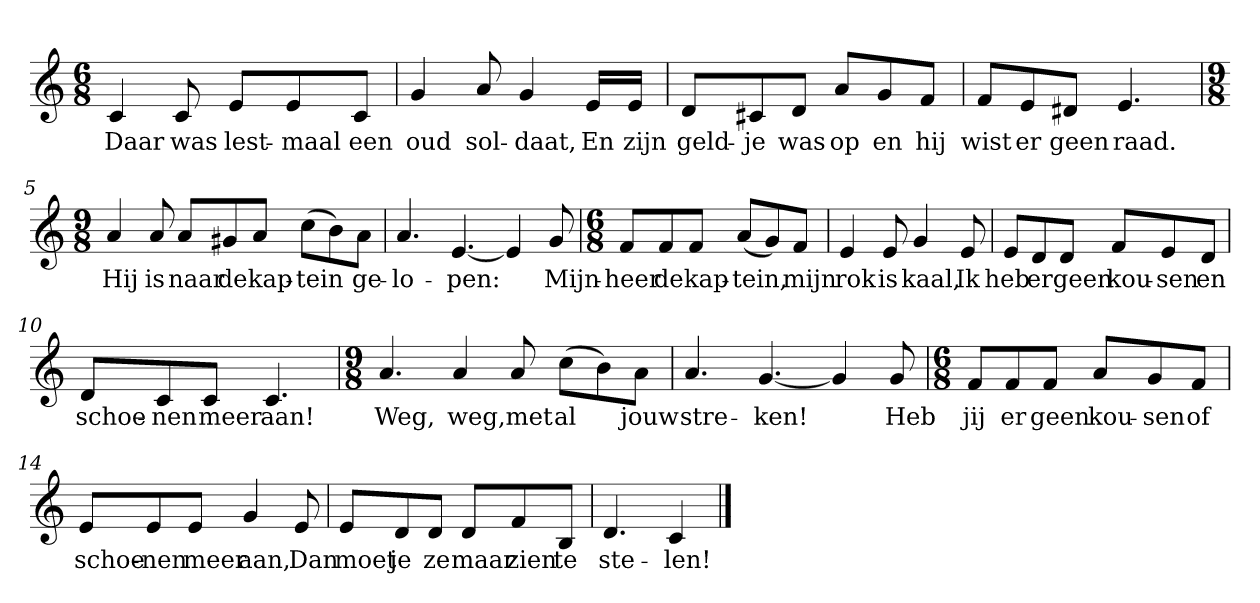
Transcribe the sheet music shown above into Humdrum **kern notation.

**kern	**text
*part1	*part1
*staff1	*staff1
*clefG2	*
*k[]	*
*C:	*
*M6/8	*
*MM120	*
=1	=1
4c	Daar
8c	was
8e/L	lest-
8e/	-maal
8c/J	een
=2	=2
4g	oud
8a	sol-
4g	-daat,
16e/LL	En
16e/JJ	zijn
=3	=3
8d/L	geld-
8c#X/	-je
8d/J	was
8a/L	op
8g/	en
8f/J	hij
=4	=4
8f/L	wist
8e/	er
8d#X/J	geen
4.e	raad.
=5	=5
*M9/8	*
4a	Hij
8a	is
8a/L	naar
8g#X/	de
8a/J	kap-
(8cc\L	-tein
8b\)	.
8a\J	ge-
=6	=6
4.a	-lo-
[4.e	-pen:
4e]	.
8g	Mijn-
=7	=7
*M6/8	*
8f/L	-heer
8f/	de
8f/J	kap-
(8a/L	-tein,
8g/)	.
8f/J	mijn
=8	=8
4e	rok
8e	is
4g	kaal,
8e	Ik
=9	=9
8e/L	heb
8d/	er
8d/J	geen
8f/L	kou-
8e/	-sen
8d/J	en
=10	=10
8d/L	schoe-
8c/	-nen
8c/J	meer
4.c	aan!
=11	=11
*M9/8	*
4.a	Weg,
4a	weg,
8a	met
(8cc\L	al
8b\)	.
8a\J	jouw
=12	=12
4.a	stre-
[4.g	-ken!
4g]	.
8g	Heb
=13	=13
*M6/8	*
8f/L	jij
8f/	er
8f/J	geen
8a/L	kou-
8g/	-sen
8f/J	of
=14	=14
8e/L	schoe-
8e/	-nen
8e/J	meer
4g	aan,
8e	Dan
=15	=15
8e/L	moet
8d/	je
8d/J	ze
8d/L	maar
8f/	zien
8B/J	te
=16	=16
4.d	ste-
4c	-len!
==	==
*-	*-
